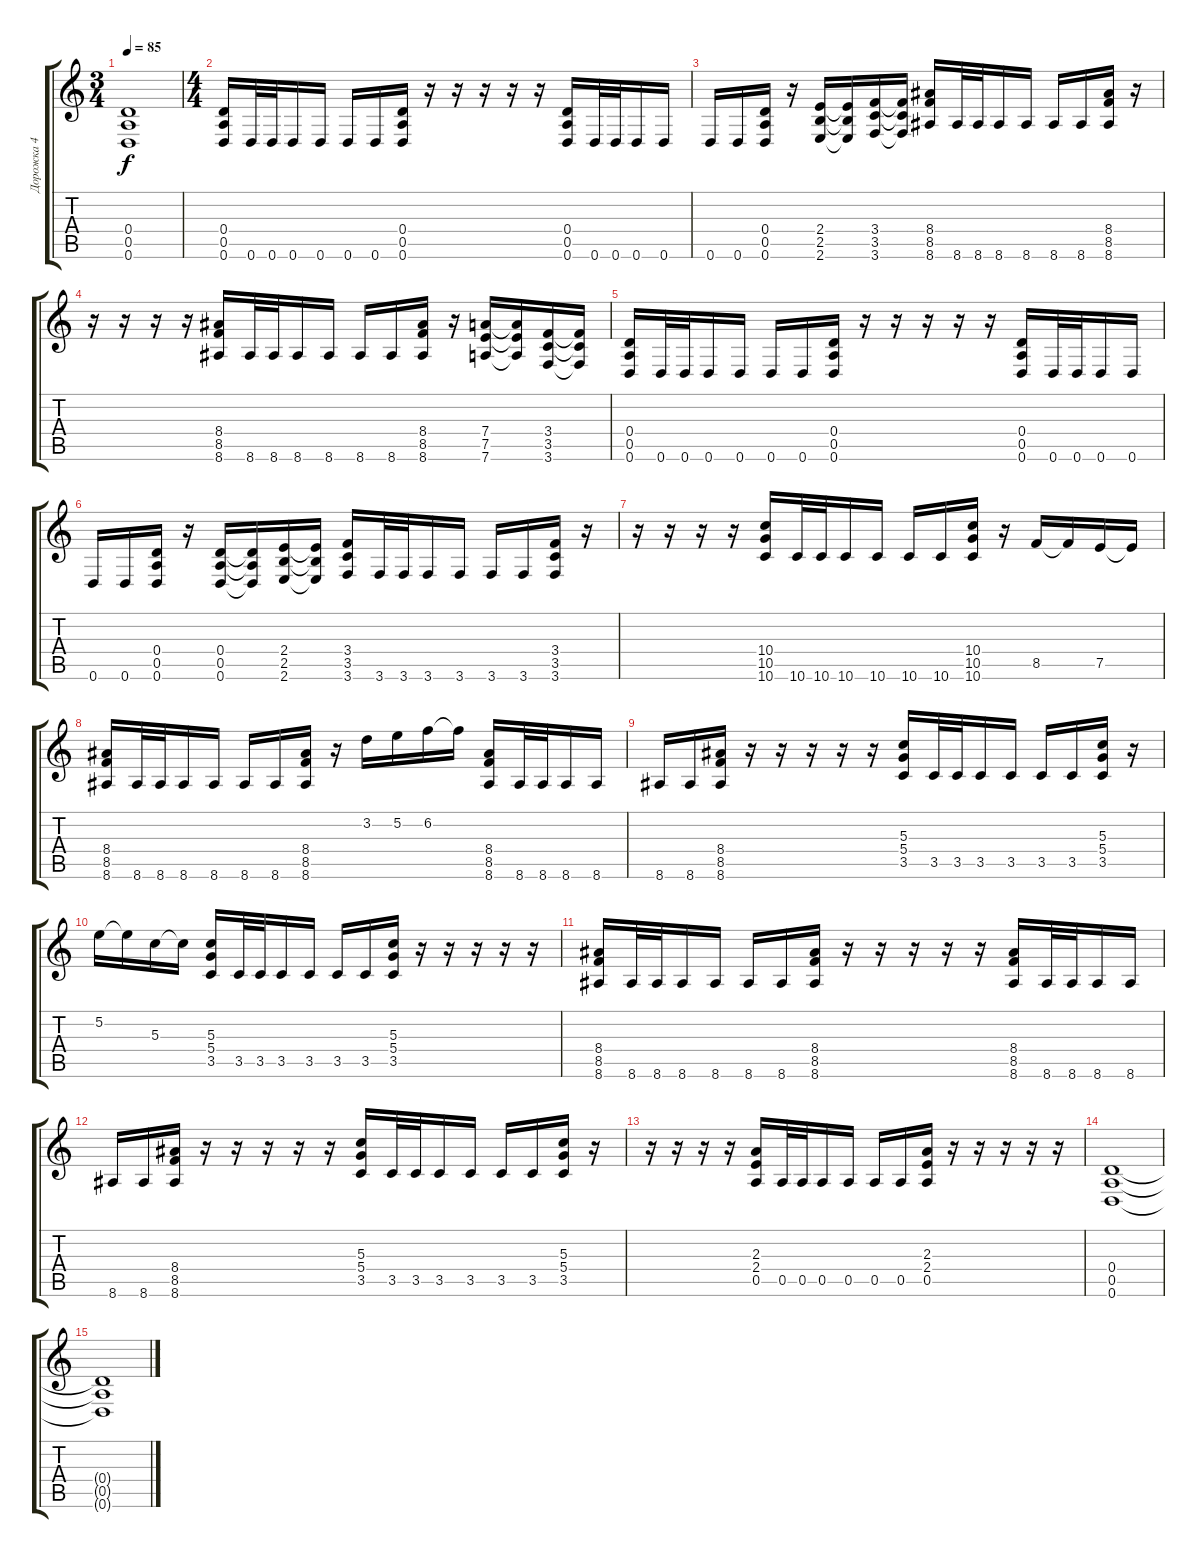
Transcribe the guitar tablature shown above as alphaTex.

\track ("Дорожка 4" "Дорожка 4") {instrument distortionguitar}
\staff {score tabs}
\tuning (E4 B3 G3 D3 A2 D2) {hide}
\ts (3 4)
\tempo 85
\clef g2
\ks c
(0.4{t} 0.5{t} 0.6{t}).1{dy f} |
\ts (4 4)
(0.4 0.5 0.6).16 0.6.32 0.6.32 0.6.16 0.6.16 0.6.16 0.6.16 (0.4 0.5 0.6).16 r.16 r.16 r.16 r.16 r.16 (0.4 0.5 0.6).16 0.6.32 0.6.32 0.6.16 0.6.16 |
0.6.16 0.6.16 (0.4 0.5 0.6).16 r.16 (2.4 2.5 2.6).16 (2.4{t} 2.5{t} 2.6{t}).16 (3.4 3.5 3.6).16 (3.4{t} 3.5{t} 3.6{t}).16 (8.4 8.5 8.6).16 8.6.32 8.6.32 8.6.16 8.6.16 8.6.16 8.6.16 (8.4 8.5 8.6).16 r.16 |
r.16 r.16 r.16 r.16 (8.4 8.5 8.6).16 8.6.32 8.6.32 8.6.16 8.6.16 8.6.16 8.6.16 (8.4 8.5 8.6).16 r.16 (7.4 7.5 7.6).16 (7.4{t} 7.5{t} 7.6{t}).16 (3.4 3.5 3.6).16 (3.4{t} 3.5{t} 3.6{t}).16 |
(0.4 0.5 0.6).16 0.6.32 0.6.32 0.6.16 0.6.16 0.6.16 0.6.16 (0.4 0.5 0.6).16 r.16 r.16 r.16 r.16 r.16 (0.4 0.5 0.6).16 0.6.32 0.6.32 0.6.16 0.6.16 |
0.6.16 0.6.16 (0.4 0.5 0.6).16 r.16 (0.4 0.5 0.6).16 (0.4{t} 0.5{t} 0.6{t}).16 (2.4 2.5 2.6).16 (2.4{t} 2.5{t} 2.6{t}).16 (3.4 3.5 3.6).16 3.6.32 3.6.32 3.6.16 3.6.16 3.6.16 3.6.16 (3.4 3.5 3.6).16 r.16 |
r.16 r.16 r.16 r.16 (10.4 10.5 10.6).16 10.6.32 10.6.32 10.6.16 10.6.16 10.6.16 10.6.16 (10.4 10.5 10.6).16 r.16 8.5.16 8.5{t}.16 7.5.16 7.5{t}.16 |
(8.4 8.5 8.6).16 8.6.32 8.6.32 8.6.16 8.6.16 8.6.16 8.6.16 (8.4 8.5 8.6).16 r.16 3.2.16 5.2.16 6.2.16 6.2{t}.16 (8.4 8.5 8.6).16 8.6.32 8.6.32 8.6.16 8.6.16 |
8.6.16 8.6.16 (8.4 8.5 8.6).16 r.16 r.16 r.16 r.16 r.16 (5.3 5.4 3.5).16 3.5.32 3.5.32 3.5.16 3.5.16 3.5.16 3.5.16 (5.3 5.4 3.5).16 r.16 |
5.2.16 5.2{t}.16 5.3.16 5.3{t}.16 (5.3 5.4 3.5).16 3.5.32 3.5.32 3.5.16 3.5.16 3.5.16 3.5.16 (5.3 5.4 3.5).16 r.16 r.16 r.16 r.16 r.16 |
(8.4 8.5 8.6).16 8.6.32 8.6.32 8.6.16 8.6.16 8.6.16 8.6.16 (8.4 8.5 8.6).16 r.16 r.16 r.16 r.16 r.16 (8.4 8.5 8.6).16 8.6.32 8.6.32 8.6.16 8.6.16 |
8.6.16 8.6.16 (8.4 8.5 8.6).16 r.16 r.16 r.16 r.16 r.16 (5.3 5.4 3.5).16 3.5.32 3.5.32 3.5.16 3.5.16 3.5.16 3.5.16 (5.3 5.4 3.5).16 r.16 |
r.16 r.16 r.16 r.16 (2.3 2.4 0.5).16 0.5.32 0.5.32 0.5.16 0.5.16 0.5.16 0.5.16 (2.3 2.4 0.5).16 r.16 r.16 r.16 r.16 r.16 |
(0.4 0.5 0.6).1 |
(0.4{t} 0.5{t} 0.6{t}).1
